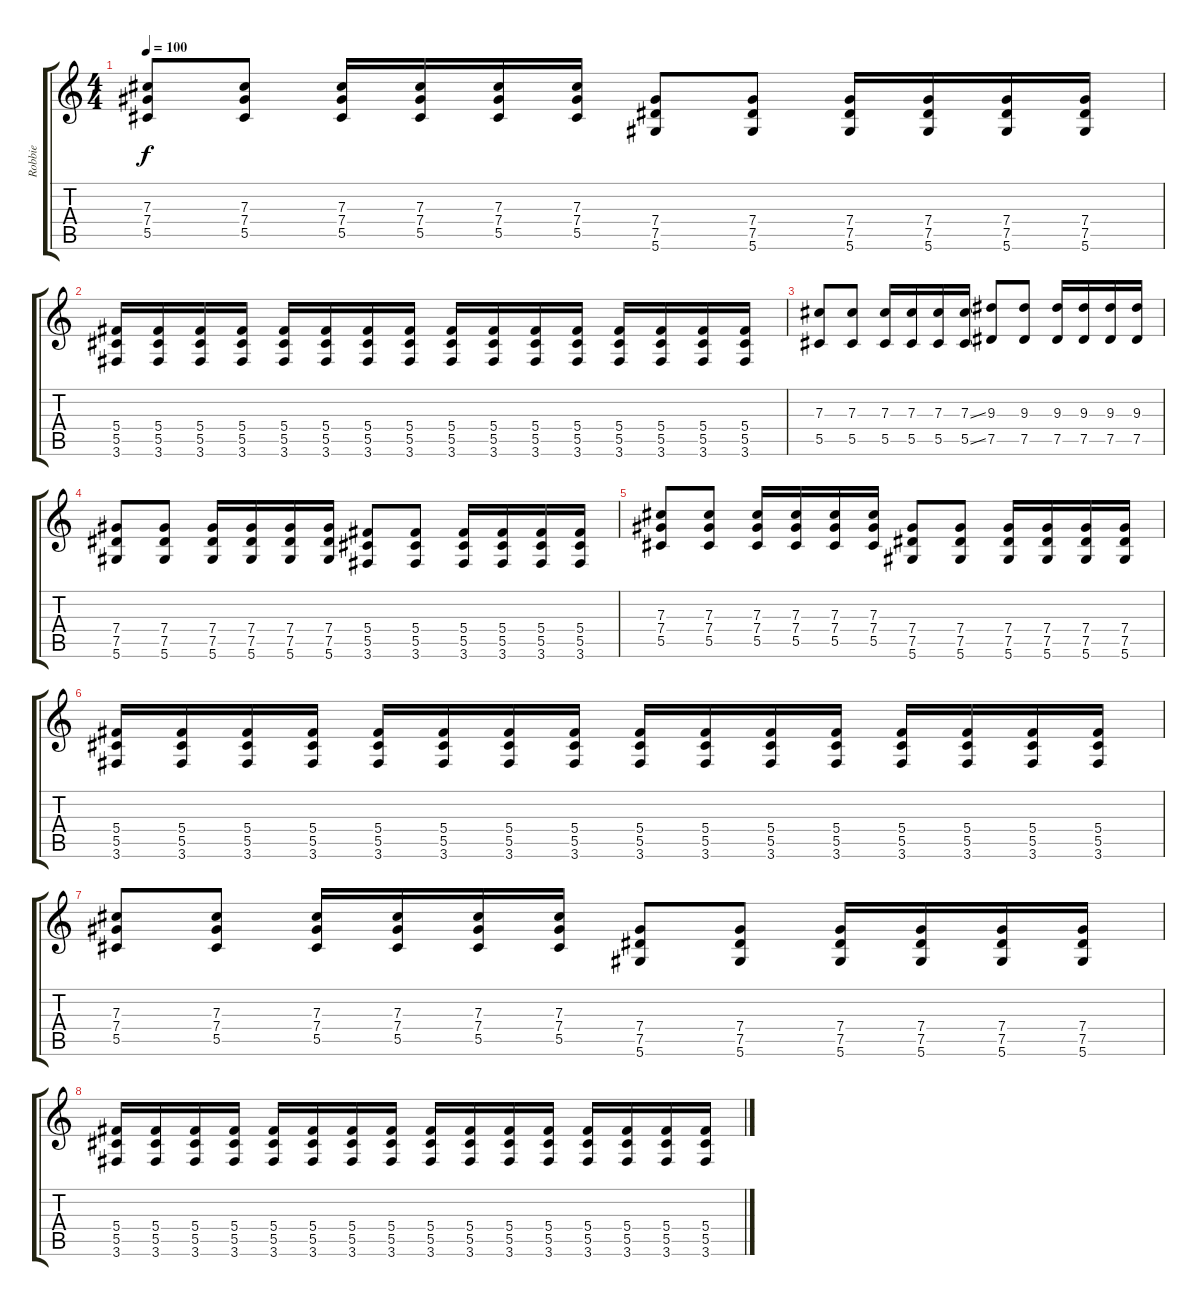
\track ("Robbie" "Robbie") {instrument distortionguitar}
\staff {score tabs}
\tuning (Eb4 Bb3 Gb3 Db3 Ab2 Eb2) {hide}
\ts (4 4)
\tempo 100
\clef g2
\ks c
(7.3 7.4 5.5).8{dy f} (7.3 7.4 5.5).8 (7.3 7.4 5.5).16 (7.3 7.4 5.5).16 (7.3 7.4 5.5).16 (7.3 7.4 5.5).16 (7.4 7.5 5.6).8 (7.4 7.5 5.6).8 (7.4 7.5 5.6).16 (7.4 7.5 5.6).16 (7.4 7.5 5.6).16 (7.4 7.5 5.6).16 |
(5.4 5.5 3.6).16 (5.4 5.5 3.6).16 (5.4 5.5 3.6).16 (5.4 5.5 3.6).16 (5.4 5.5 3.6).16 (5.4 5.5 3.6).16 (5.4 5.5 3.6).16 (5.4 5.5 3.6).16 (5.4 5.5 3.6).16 (5.4 5.5 3.6).16 (5.4 5.5 3.6).16 (5.4 5.5 3.6).16 (5.4 5.5 3.6).16 (5.4 5.5 3.6).16 (5.4 5.5 3.6).16 (5.4 5.5 3.6).16 |
(7.3 5.5).8 (7.3 5.5).8 (7.3 5.5).16 (7.3 5.5).16 (7.3 5.5).16 (7.3{ss} 5.5{ss}).16 (9.3 7.5).8 (9.3 7.5).8 (9.3 7.5).16 (9.3 7.5).16 (9.3 7.5).16 (9.3 7.5).16 |
(7.4 7.5 5.6).8 (7.4 7.5 5.6).8 (7.4 7.5 5.6).16 (7.4 7.5 5.6).16 (7.4 7.5 5.6).16 (7.4 7.5 5.6).16 (5.4 5.5 3.6).8 (5.4 5.5 3.6).8 (5.4 5.5 3.6).16 (5.4 5.5 3.6).16 (5.4 5.5 3.6).16 (5.4 5.5 3.6).16 |
(7.3 7.4 5.5).8 (7.3 7.4 5.5).8 (7.3 7.4 5.5).16 (7.3 7.4 5.5).16 (7.3 7.4 5.5).16 (7.3 7.4 5.5).16 (7.4 7.5 5.6).8 (7.4 7.5 5.6).8 (7.4 7.5 5.6).16 (7.4 7.5 5.6).16 (7.4 7.5 5.6).16 (7.4 7.5 5.6).16 |
(5.4 5.5 3.6).16 (5.4 5.5 3.6).16 (5.4 5.5 3.6).16 (5.4 5.5 3.6).16 (5.4 5.5 3.6).16 (5.4 5.5 3.6).16 (5.4 5.5 3.6).16 (5.4 5.5 3.6).16 (5.4 5.5 3.6).16 (5.4 5.5 3.6).16 (5.4 5.5 3.6).16 (5.4 5.5 3.6).16 (5.4 5.5 3.6).16 (5.4 5.5 3.6).16 (5.4 5.5 3.6).16 (5.4 5.5 3.6).16 |
(7.3 7.4 5.5).8 (7.3 7.4 5.5).8 (7.3 7.4 5.5).16 (7.3 7.4 5.5).16 (7.3 7.4 5.5).16 (7.3 7.4 5.5).16 (7.4 7.5 5.6).8 (7.4 7.5 5.6).8 (7.4 7.5 5.6).16 (7.4 7.5 5.6).16 (7.4 7.5 5.6).16 (7.4 7.5 5.6).16 |
(5.4 5.5 3.6).16 (5.4 5.5 3.6).16 (5.4 5.5 3.6).16 (5.4 5.5 3.6).16 (5.4 5.5 3.6).16 (5.4 5.5 3.6).16 (5.4 5.5 3.6).16 (5.4 5.5 3.6).16 (5.4 5.5 3.6).16 (5.4 5.5 3.6).16 (5.4 5.5 3.6).16 (5.4 5.5 3.6).16 (5.4 5.5 3.6).16 (5.4 5.5 3.6).16 (5.4 5.5 3.6).16 (5.4 5.5 3.6).16
